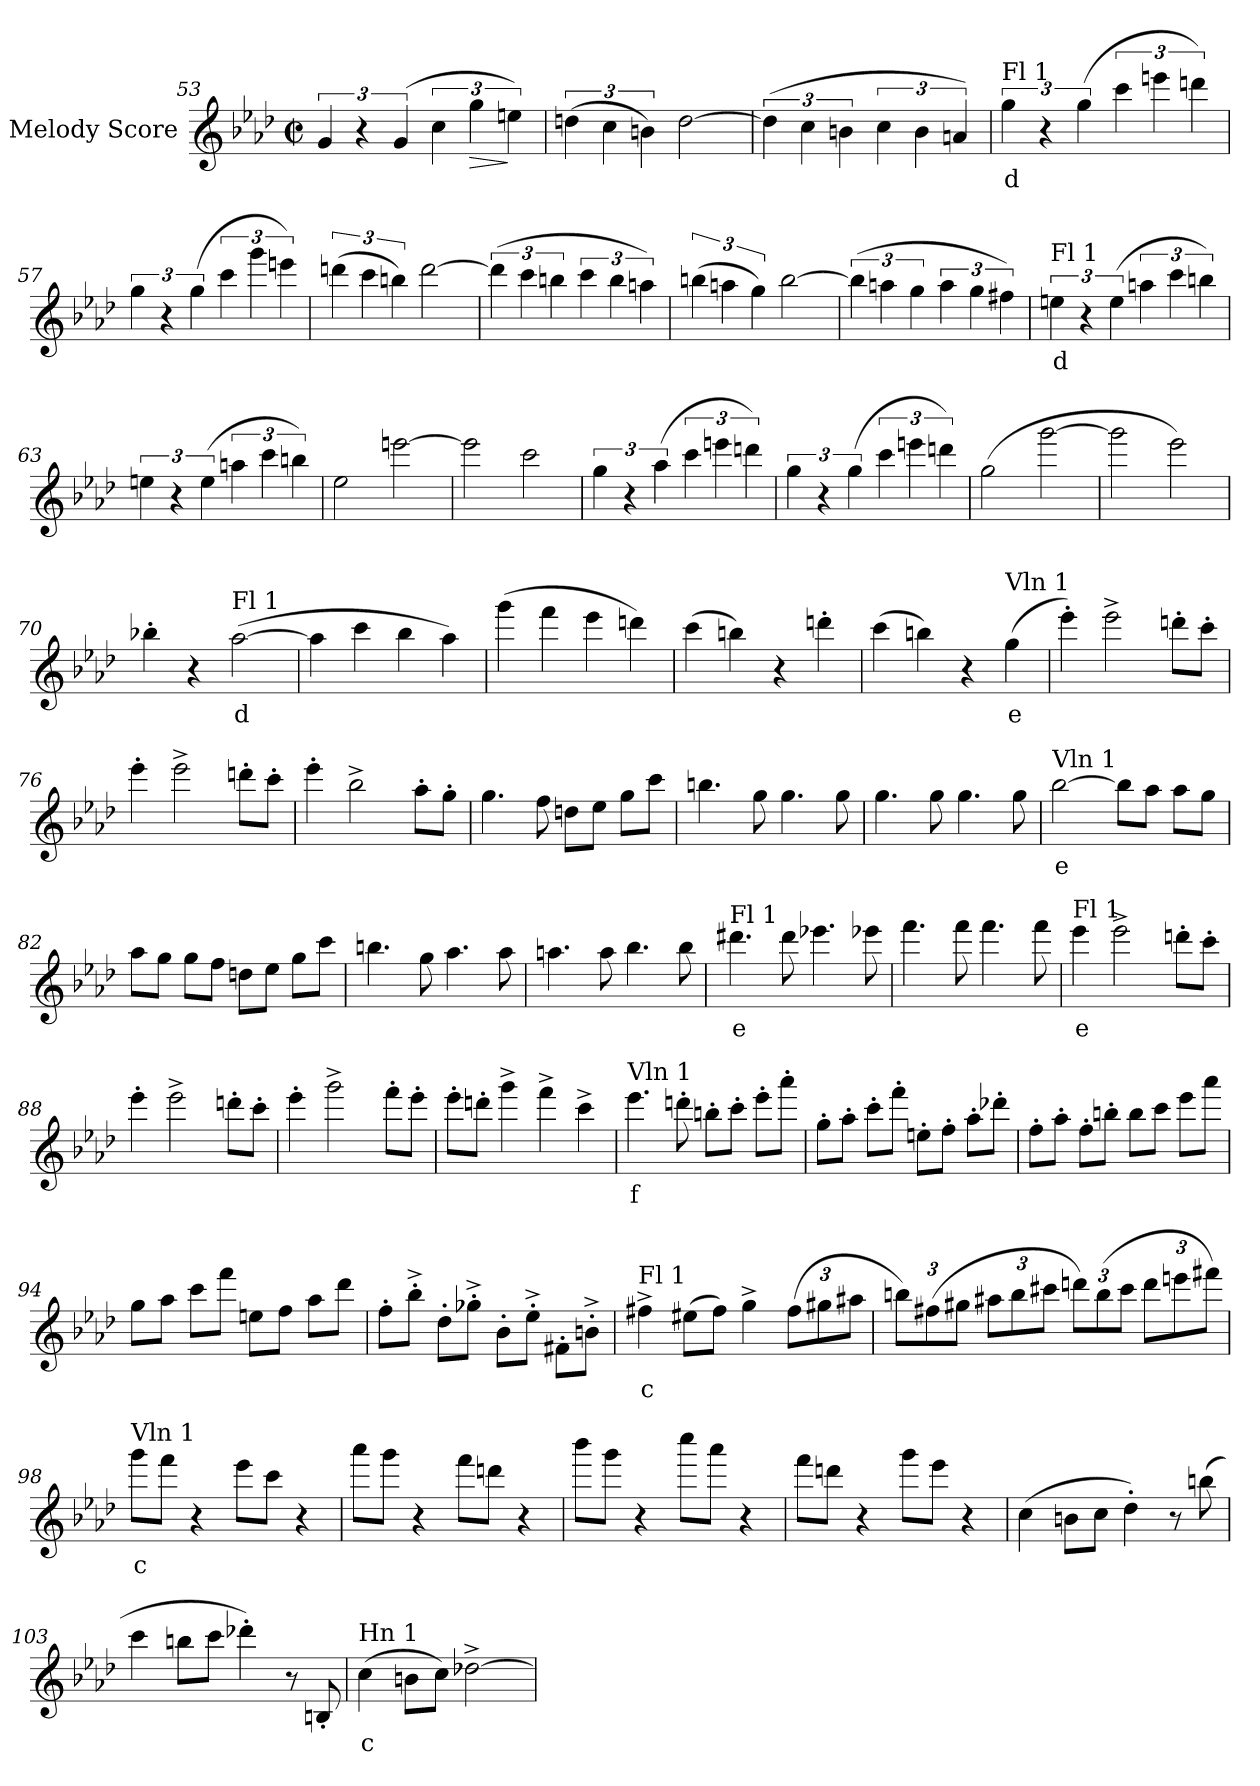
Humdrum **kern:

**kern	**text	**dynam
*part1	*part1	*part1
*staff1	*staff1	*staff1
*I"Melody Score	*	*
*clefG2	*	*
*k[b-e-a-d-]	*	*
*M4/4	*	*
*met(c|)	*	*
=53	=53	=53
6g/	.	.
6r	.	.
(6g/	.	.
6cc\	.	.
!	!	!LO:HP:b
6gg\	.	>
6ee\)	.	]
=54	=54	=54
(6dd\	.	.
6cc\	.	.
6b\)	.	.
[2dd\	.	.
=55	=55	=55
(6dd\]	.	.
6cc\	.	.
6b\	.	.
6cc\	.	.
6b\	.	.
6a/)	.	.
=56	=56	=56
!LO:TX:a:t=Fl 1	!	!
!	!LO:LY:b:color=#FF0000	!
6gg\	d	.
6r	.	.
(6gg\	.	.
6ccc\	.	.
6eeen\	.	.
6dddn\)	.	.
=57	=57	=57
6gg\	.	.
6r	.	.
(6gg\	.	.
6ccc\	.	.
6ggg\	.	.
6eeen\)	.	.
=58	=58	=58
(6dddn\	.	.
6ccc\	.	.
6bbn\)	.	.
[2ddd\	.	.
=59	=59	=59
(6ddd\]	.	.
6ccc\	.	.
6bbn\	.	.
6ccc\	.	.
6bb\	.	.
6aan\)	.	.
=60	=60	=60
(6bbn\	.	.
6aan\	.	.
6gg\)	.	.
[2bb\	.	.
=61	=61	=61
(6bb\]	.	.
6aan\	.	.
6gg\	.	.
6aa\	.	.
6gg\	.	.
6ff#X\)	.	.
=62	=62	=62
!LO:TX:a:t=Fl 1	!	!
!	!LO:LY:b:color=#FF0000	!
6een\	d	.
6r	.	.
(6ee\	.	.
6aan\	.	.
6ccc\	.	.
6bbn\)	.	.
=63	=63	=63
6een\	.	.
6r	.	.
(6ee\	.	.
6aan\	.	.
6ccc\	.	.
6bbn\)	.	.
=64	=64	=64
2ee-\	.	.
[2eeen\	.	.
=65	=65	=65
2eee\]	.	.
2ccc\	.	.
=66	=66	=66
6gg\	.	.
6r	.	.
(6aa-\	.	.
6ccc\	.	.
6eeen\	.	.
6dddn\)	.	.
=67	=67	=67
6gg\	.	.
6r	.	.
(6gg\	.	.
6ccc\	.	.
6eeen\	.	.
6dddn\)	.	.
=68	=68	=68
(2gg\	.	.
[2ggg\	.	.
=69	=69	=69
2ggg\]	.	.
2eee-\)	.	.
=70	=70	=70
4bb-X'\	.	.
4r	.	.
!LO:TX:a:t=Fl 1	!	!
!	!LO:LY:b:color=#FF0000	!
([2aa-\	d	.
=71	=71	=71
4aa-\]	.	.
4ccc\	.	.
4bb-\	.	.
4aa-\)	.	.
=72	=72	=72
(4ggg\	.	.
4fff\	.	.
4eee-\	.	.
4dddn\)	.	.
=73	=73	=73
(4ccc\	.	.
4bbn\)	.	.
4r	.	.
4dddn'\	.	.
=74	=74	=74
(4ccc\	.	.
4bbn\)	.	.
4r	.	.
!LO:TX:a:t=Vln 1	!	!
!	!LO:LY:b:color=#FF0000	!
(4gg\	e	.
=75	=75	=75
4eee-'\)	.	.
2eee-^\	.	.
8dddn'\L	.	.
8ccc'\J	.	.
=76	=76	=76
4eee-'\	.	.
2eee-^\	.	.
8dddn'\L	.	.
8ccc'\J	.	.
=77	=77	=77
4eee-'\	.	.
2bb-^\	.	.
8aa-'\L	.	.
8gg'\J	.	.
=78	=78	=78
4.gg\	.	.
8ff\	.	.
8ddn\L	.	.
8ee-\J	.	.
8gg\L	.	.
8ccc\J	.	.
=79	=79	=79
4.bbn\	.	.
8gg\	.	.
4.gg\	.	.
8gg\	.	.
=80	=80	=80
4.gg\	.	.
8gg\	.	.
4.gg\	.	.
8gg\	.	.
=81	=81	=81
!LO:TX:a:t=Vln 1	!	!
!	!LO:LY:b:color=#FF0000	!
[2bb-\	e	.
8bb-\L]	.	.
8aa-\J	.	.
8aa-\L	.	.
8gg\J	.	.
=82	=82	=82
8aa-\L	.	.
8gg\J	.	.
8gg\L	.	.
8ff\J	.	.
8ddn\L	.	.
8ee-\J	.	.
8gg\L	.	.
8ccc\J	.	.
=83	=83	=83
4.bbn\	.	.
8gg\	.	.
4.aa-\	.	.
8aa-\	.	.
=84	=84	=84
4.aan\	.	.
8aa\	.	.
4.bb-\	.	.
8bb-\	.	.
=85	=85	=85
!LO:TX:a:t=Fl 1	!	!
!	!LO:LY:b:color=#FF0000	!
4.ddd#X\	e	.
8ddd#\	.	.
4.eee-X\	.	.
8eee-X\	.	.
=86	=86	=86
4.fff\	.	.
8fff\	.	.
4.fff\	.	.
8fff\	.	.
=87	=87	=87
!LO:TX:a:t=Fl 1	!	!
!	!LO:LY:b:color=#FF0000	!
4eee-\	e	.
2eee-^\	.	.
8dddn'\L	.	.
8ccc'\J	.	.
=88	=88	=88
4eee-'\	.	.
2eee-^\	.	.
8dddn'\L	.	.
8ccc'\J	.	.
=89	=89	=89
4eee-'\	.	.
2ggg^\	.	.
8fff'\L	.	.
8eee-'\J	.	.
=90	=90	=90
8eee-'\L	.	.
8dddn'\J	.	.
4ggg^\	.	.
4fff^\	.	.
4ccc^\	.	.
=91	=91	=91
!LO:TX:a:t=Vln 1	!	!
!	!LO:LY:b:color=#FF0000	!
4.eee-\	f	.
8dddn'\	.	.
8bbn'\L	.	.
8ccc'\J	.	.
8eee-'\L	.	.
8aaa-'\J	.	.
=92	=92	=92
8gg'\L	.	.
8aa-'\J	.	.
8ccc'\L	.	.
8fff'\J	.	.
8een'\L	.	.
8ff'\J	.	.
8aa-'\L	.	.
8ddd-X'\J	.	.
=93	=93	=93
8ff'\L	.	.
8aa-'\J	.	.
8ff'\L	.	.
8bbn'\J	.	.
8bb\L	.	.
8ccc\J	.	.
8eee-\L	.	.
8aaa-\J	.	.
=94	=94	=94
8gg\L	.	.
8aa-\J	.	.
8ccc\L	.	.
8fff\J	.	.
8een\L	.	.
8ff\J	.	.
8aa-\L	.	.
8ddd-\J	.	.
=95	=95	=95
8ff'\L	.	.
8bb-'^\J	.	.
8dd-'\L	.	.
8gg-X'^\J	.	.
8b-'\L	.	.
8ee-'^\J	.	.
8f#X'\L	.	.
8bn'^\J	.	.
=96	=96	=96
!LO:TX:a:t=Fl 1	!	!
!	!LO:LY:b:color=#FF0000	!
4ff#X^\	c	.
(8ee#X\L	.	.
8ff#\J)	.	.
4gg^\	.	.
*Xbrackettup	*	*
(12ff#\L	.	.
12gg#X\	.	.
12aa#X\J	.	.
=97	=97	=97
12bbn\L)	.	.
(12ff#X\	.	.
12gg#X\J	.	.
12aa#X\L	.	.
12bb\	.	.
12ccc#X\J	.	.
12dddn\L)	.	.
(12bb\	.	.
12ccc#\J	.	.
12ddd\L	.	.
12eeen\	.	.
12fff#X\J)	.	.
=98	=98	=98
!LO:TX:a:t=Vln 1	!	!
!	!LO:LY:color=#FF0000	!
8ggg\L	c	.
8fff\J	.	.
4r	.	.
8eee-\L	.	.
8ccc\J	.	.
4r	.	.
=99	=99	=99
8aaa-\L	.	.
8ggg\J	.	.
4r	.	.
8fff\L	.	.
8dddn\J	.	.
4r	.	.
=100	=100	=100
8bbb-\L	.	.
8ggg\J	.	.
4r	.	.
8cccc\L	.	.
8aaa-\J	.	.
4r	.	.
=101	=101	=101
8fff\L	.	.
8dddn\J	.	.
4r	.	.
8ggg\L	.	.
8eee-\J	.	.
4r	.	.
=102	=102	=102
(4cc\	.	.
8bn\L	.	.
8cc\J	.	.
4dd-'\)	.	.
8r	.	.
(8bbn\	.	.
=103	=103	=103
4ccc\	.	.
8bbn\L	.	.
8ccc\J	.	.
4ddd-X'\)	.	.
8r	.	.
8Bn'/	.	.
=104	=104	=104
!LO:TX:a:t=Hn 1	!	!
!	!LO:LY:b:color=#FF0000	!
(4cc\	c	.
8b\L	.	.
8cc\J)	.	.
[2dd-X^\	.	.
=	=	=
*-	*-	*-
